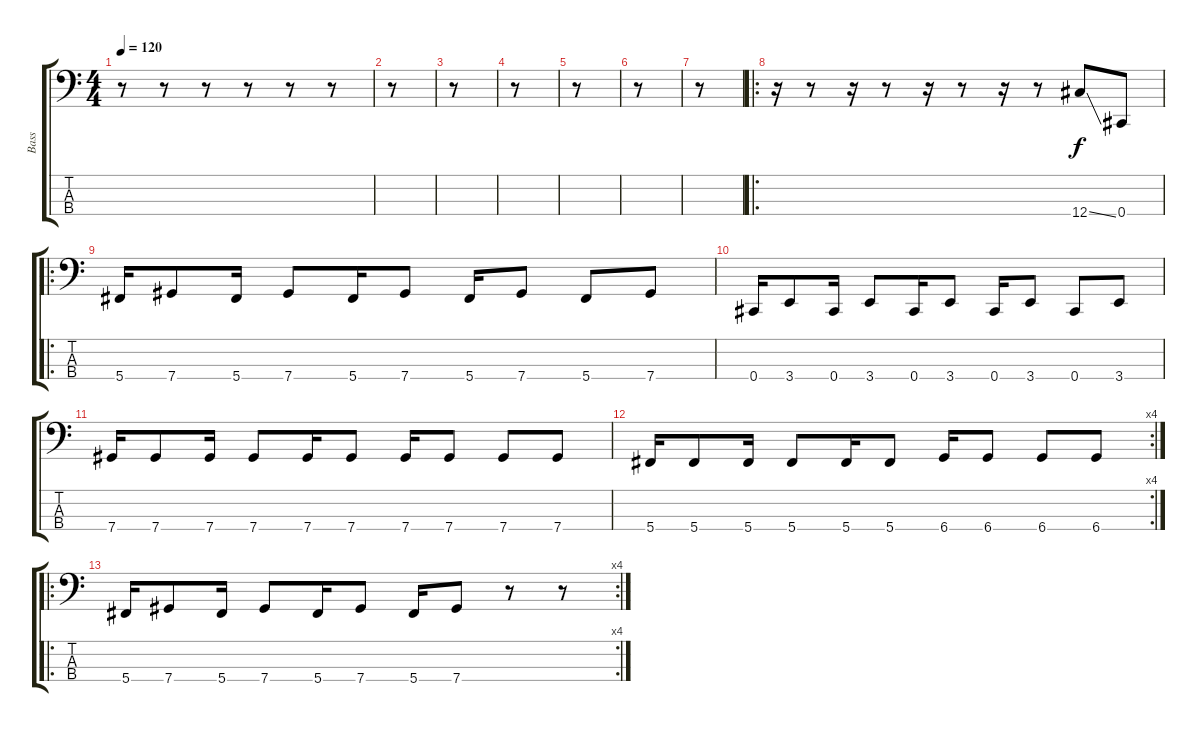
\track ("Bass" "Bass") {instrument slapbass2}
\staff {score tabs}
\tuning (Gb2 Db2 Ab1 Db1) {hide}
\ts (4 4)
\tempo 120
\clef f4
\ks c
r.8{dy f} r.8 r.8 r.8 r.8 r.8 |
r.8 |
r.8 |
r.8 |
r.8 |
r.8 |
r.8 |
\ro
r.16 r.8 r.16 r.8 r.16 r.8 r.16 r.8 12.4{ss}.8 0.4.8 |
\ro
5.4.16 7.4.8 5.4.16 7.4.8 5.4.16 7.4.8 5.4.16 7.4.8 5.4.8 7.4.8 |
0.4.16 3.4.8 0.4.16 3.4.8 0.4.16 3.4.8 0.4.16 3.4.8 0.4.8 3.4.8 |
7.4.16 7.4.8 7.4.16 7.4.8 7.4.16 7.4.8 7.4.16 7.4.8 7.4.8 7.4.8 |
\rc 4
5.4.16 5.4.8 5.4.16 5.4.8 5.4.16 5.4.8 6.4.16 6.4.8 6.4.8 6.4.8 |
\ro
\rc 4
5.4.16 7.4.8 5.4.16 7.4.8 5.4.16 7.4.8 5.4.16 7.4.8 r.8 r.8
